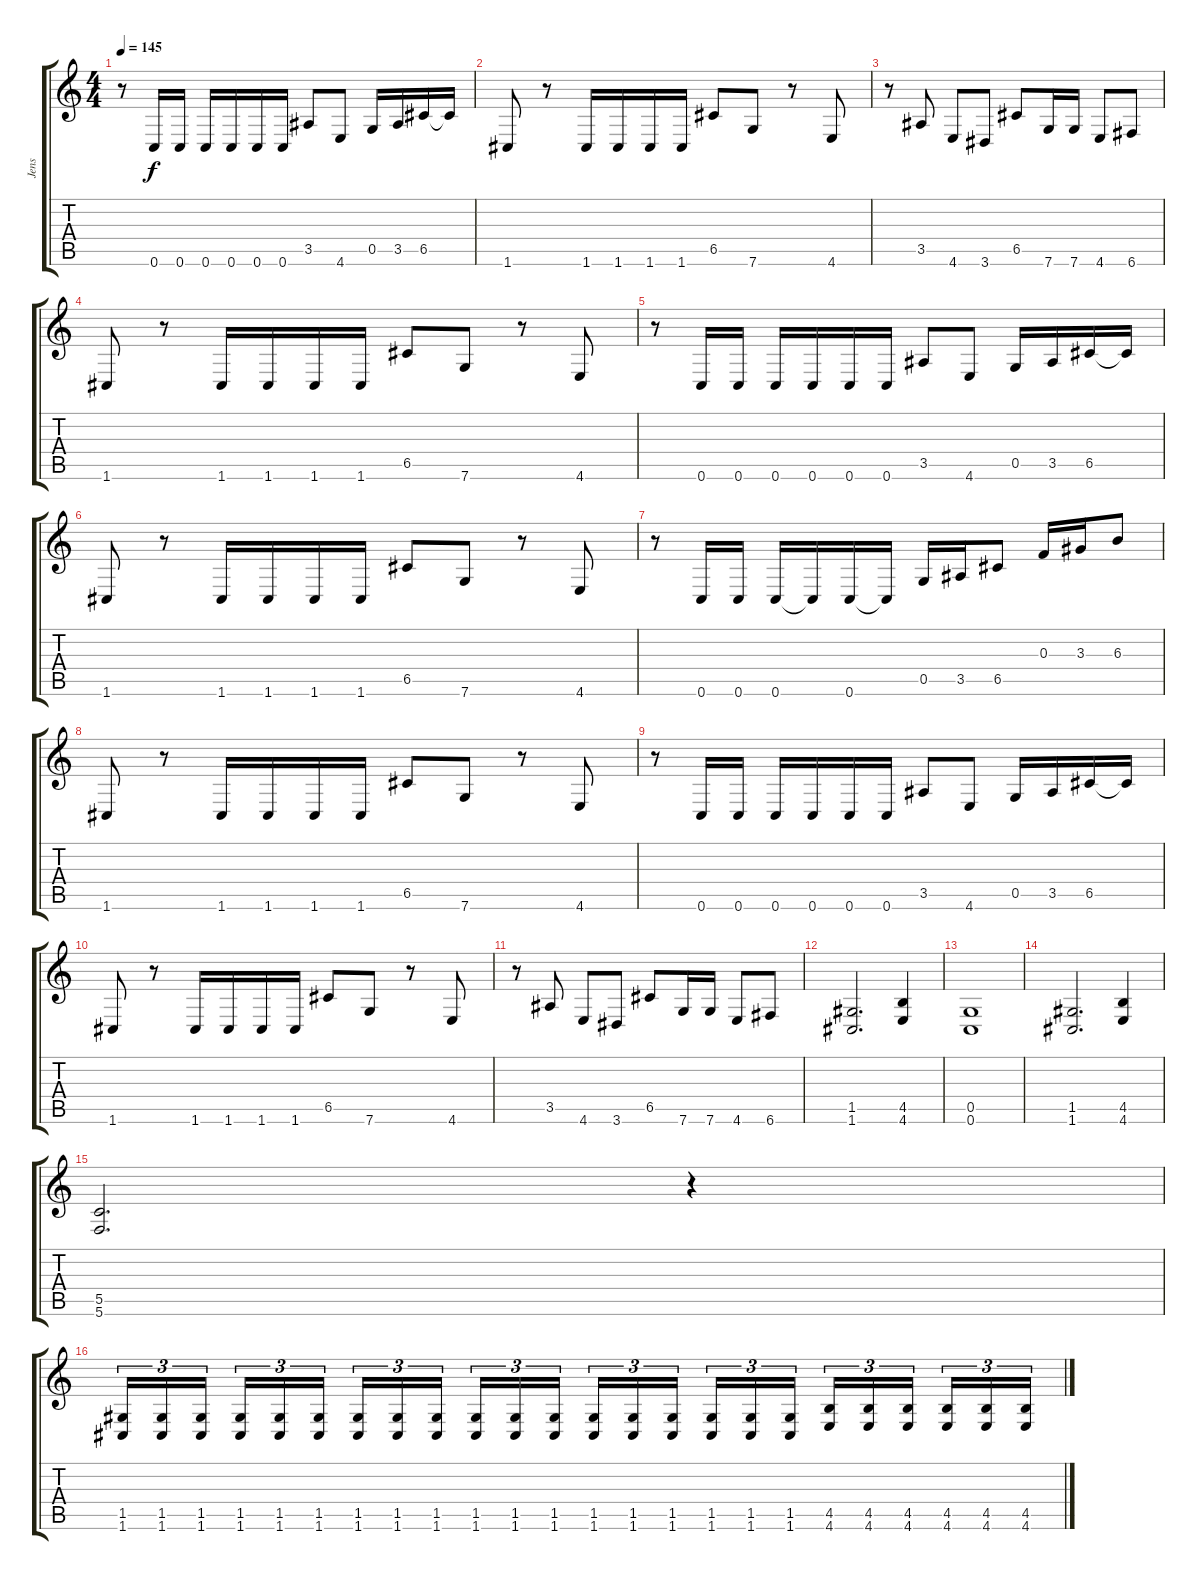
\track ("Jens" "Jens") {instrument distortionguitar}
\staff {score tabs}
\tuning (D4 A3 F3 C3 G2 C2) {hide}
\ts (4 4)
\tempo 145
\clef g2
\ks c
r.8{dy f} 0.6.16 0.6.16 0.6.16 0.6.16 0.6.16 0.6.16 3.5.8 4.6.8 0.5.16 3.5.16 6.5.16 6.5{t}.16 |
1.6.8 r.8 1.6.16 1.6.16 1.6.16 1.6.16 6.5.8 7.6.8 r.8 4.6.8 |
r.8 3.5.8 4.6.8 3.6.8 6.5.8 7.6.16 7.6.16 4.6.8 6.6.8 |
1.6.8 r.8 1.6.16 1.6.16 1.6.16 1.6.16 6.5.8 7.6.8 r.8 4.6.8 |
r.8 0.6.16 0.6.16 0.6.16 0.6.16 0.6.16 0.6.16 3.5.8 4.6.8 0.5.16 3.5.16 6.5.16 6.5{t}.16 |
1.6.8 r.8 1.6.16 1.6.16 1.6.16 1.6.16 6.5.8 7.6.8 r.8 4.6.8 |
r.8 0.6.16 0.6.16 0.6.16 0.6{t}.16 0.6.16 0.6{t}.16 0.5.16 3.5.16 6.5.8 0.3.16 3.3.16 6.3.8 |
1.6.8 r.8 1.6.16 1.6.16 1.6.16 1.6.16 6.5.8 7.6.8 r.8 4.6.8 |
r.8 0.6.16 0.6.16 0.6.16 0.6.16 0.6.16 0.6.16 3.5.8 4.6.8 0.5.16 3.5.16 6.5.16 6.5{t}.16 |
1.6.8 r.8 1.6.16 1.6.16 1.6.16 1.6.16 6.5.8 7.6.8 r.8 4.6.8 |
r.8 3.5.8 4.6.8 3.6.8 6.5.8 7.6.16 7.6.16 4.6.8 6.6.8 |
(1.5 1.6).2{d} (4.5 4.6).4 |
(0.5 0.6).1 |
(1.5 1.6).2{d} (4.5 4.6).4 |
(5.5 5.6).2{d} r.4 |
(1.5 1.6).16{tu (3 2)} (1.5 1.6).16{tu (3 2)} (1.5 1.6).16{tu (3 2) beam splitsecondary} (1.5 1.6).16{tu (3 2)} (1.5 1.6).16{tu (3 2)} (1.5 1.6).16{tu (3 2)} (1.5 1.6).16{tu (3 2)} (1.5 1.6).16{tu (3 2)} (1.5 1.6).16{tu (3 2) beam splitsecondary} (1.5 1.6).16{tu (3 2)} (1.5 1.6).16{tu (3 2)} (1.5 1.6).16{tu (3 2)} (1.5 1.6).16{tu (3 2)} (1.5 1.6).16{tu (3 2)} (1.5 1.6).16{tu (3 2) beam splitsecondary} (1.5 1.6).16{tu (3 2)} (1.5 1.6).16{tu (3 2)} (1.5 1.6).16{tu (3 2)} (4.5 4.6).16{tu (3 2)} (4.5 4.6).16{tu (3 2)} (4.5 4.6).16{tu (3 2) beam splitsecondary} (4.5 4.6).16{tu (3 2)} (4.5 4.6).16{tu (3 2)} (4.5 4.6).16{tu (3 2)}
